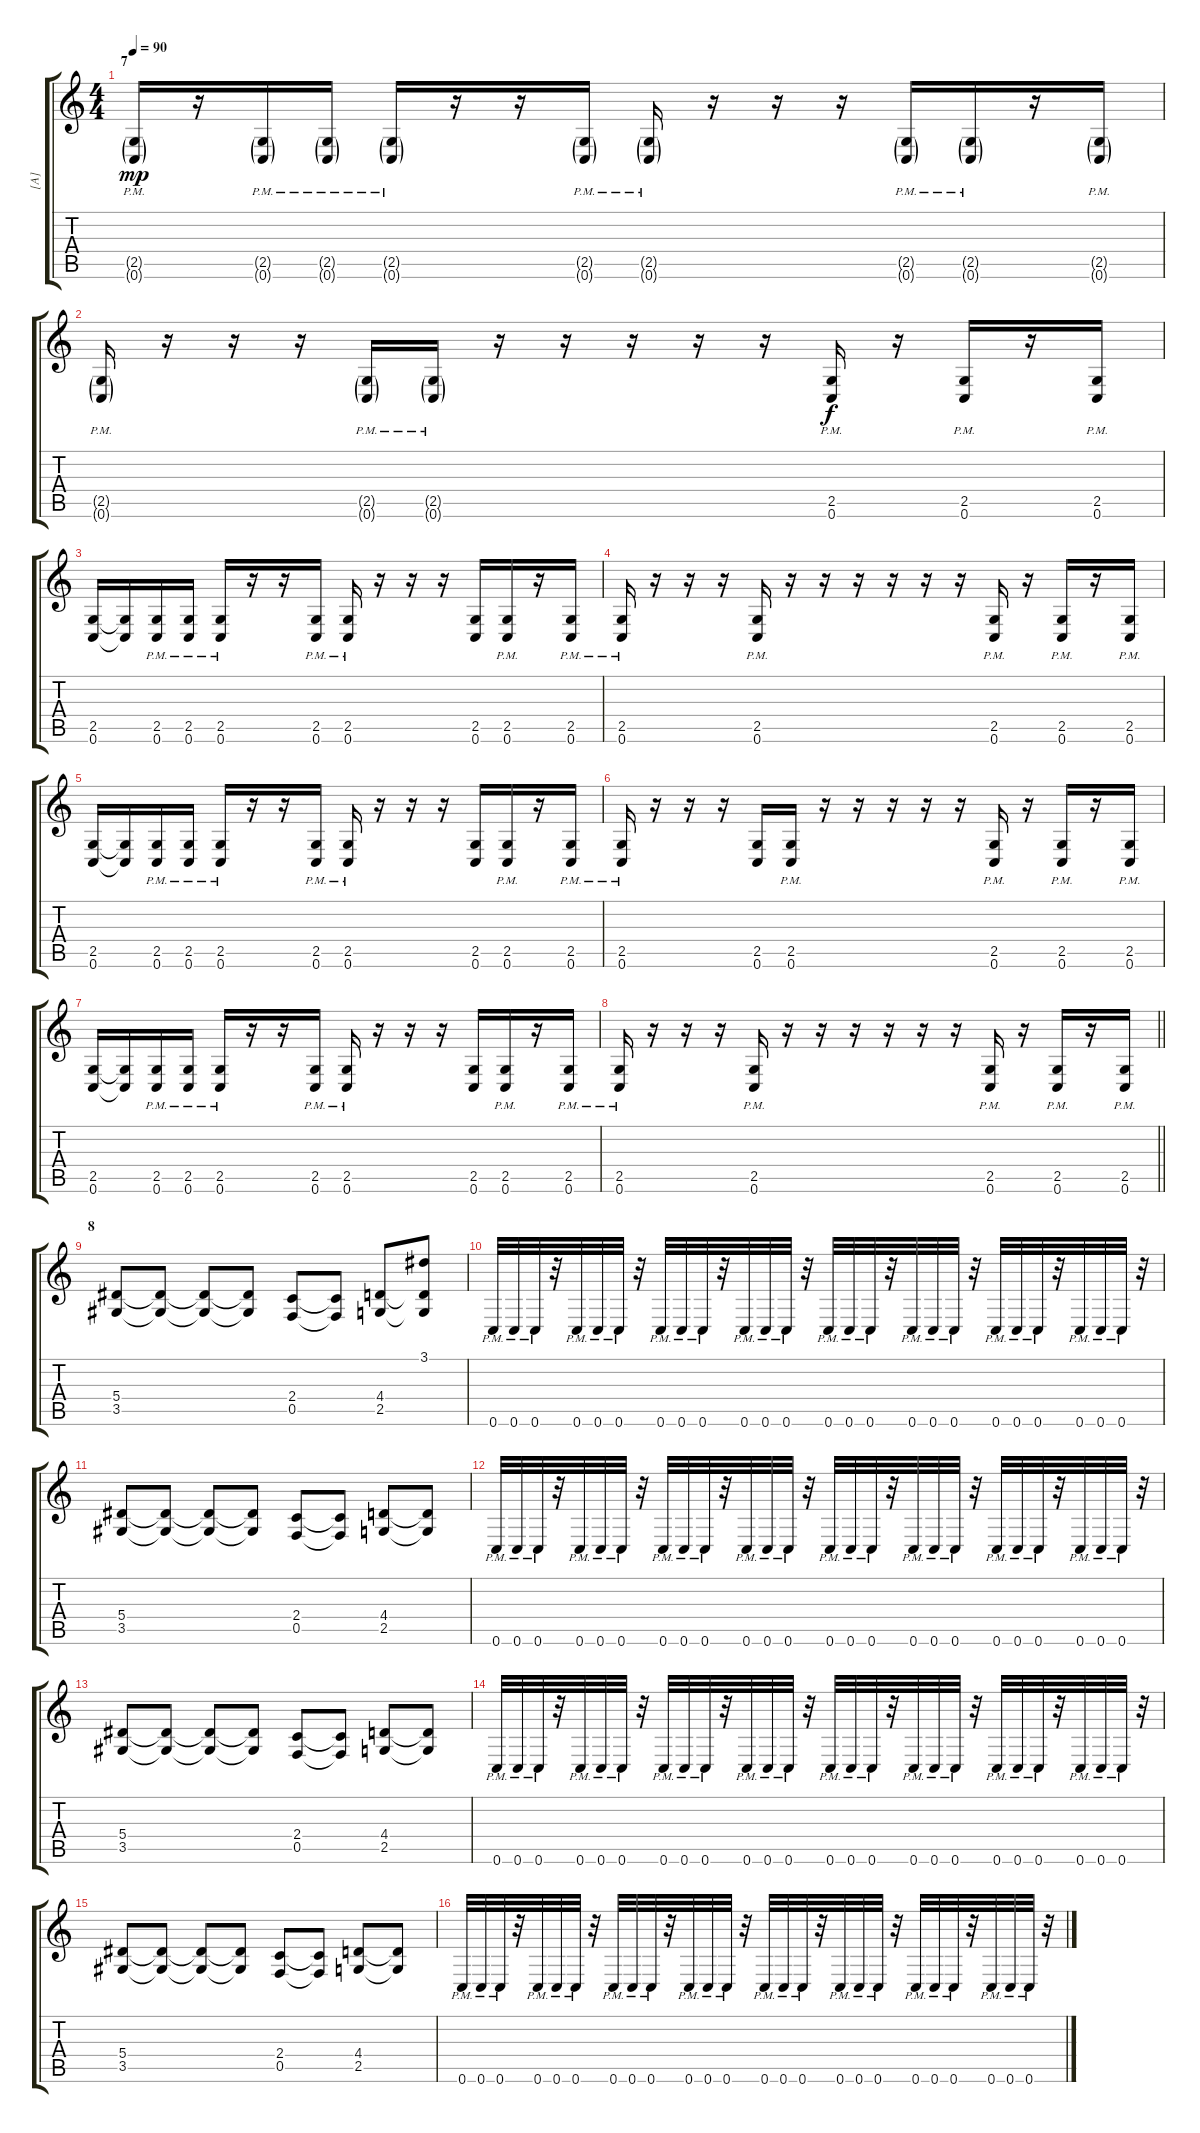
\track ("[A]" "[A]") {instrument distortionguitar}
\staff {score tabs}
\tuning (C4 G3 Eb3 Bb2 F2 C2) {hide}
\ts (4 4)
\section ("" "7")
\tempo 90
\clef g2
\ks c
(2.5{g pm} 0.6{g pm}).16{dy mp} r.16 (2.5{g pm} 0.6{g pm}).16 (2.5{g pm} 0.6{g pm}).16 (2.5{g pm} 0.6{g pm}).16 r.16 r.16 (2.5{g pm} 0.6{g pm}).16 (2.5{g pm} 0.6{g pm}).16 r.16 r.16 r.16 (2.5{g pm} 0.6{g pm}).16 (2.5{g pm} 0.6{g pm}).16 r.16 (2.5{g pm} 0.6{g pm}).16 |
(2.5{g pm} 0.6{g pm}).16 r.16 r.16 r.16 (2.5{g pm} 0.6{g pm}).16 (2.5{g pm} 0.6{g pm}).16 r.16 r.16 r.16 r.16 r.16 (2.5{pm} 0.6{pm}).16{dy f} r.16 (2.5{pm} 0.6{pm}).16 r.16 (2.5{pm} 0.6{pm}).16 |
(2.5 0.6).16 (2.5{t} 0.6{t}).16 (2.5{pm} 0.6{pm}).16 (2.5{pm} 0.6{pm}).16 (2.5{pm} 0.6{pm}).16 r.16 r.16 (2.5{pm} 0.6{pm}).16 (2.5{pm} 0.6{pm}).16 r.16 r.16 r.16 (2.5 0.6).16 (2.5{pm} 0.6{pm}).16 r.16 (2.5{pm} 0.6{pm}).16 |
(2.5{pm} 0.6{pm}).16 r.16 r.16 r.16 (2.5{pm} 0.6{pm}).16 r.16 r.16 r.16 r.16 r.16 r.16 (2.5{pm} 0.6{pm}).16 r.16 (2.5{pm} 0.6{pm}).16 r.16 (2.5{pm} 0.6{pm}).16 |
(2.5 0.6).16 (2.5{t} 0.6{t}).16 (2.5{pm} 0.6{pm}).16 (2.5{pm} 0.6{pm}).16 (2.5{pm} 0.6{pm}).16 r.16 r.16 (2.5{pm} 0.6{pm}).16 (2.5{pm} 0.6{pm}).16 r.16 r.16 r.16 (2.5 0.6).16 (2.5{pm} 0.6{pm}).16 r.16 (2.5{pm} 0.6{pm}).16 |
(2.5{pm} 0.6{pm}).16 r.16 r.16 r.16 (2.5 0.6).16 (2.5{pm} 0.6{pm}).16 r.16 r.16 r.16 r.16 r.16 (2.5{pm} 0.6{pm}).16 r.16 (2.5{pm} 0.6{pm}).16 r.16 (2.5{pm} 0.6{pm}).16 |
(2.5 0.6).16 (2.5{t} 0.6{t}).16 (2.5{pm} 0.6{pm}).16 (2.5{pm} 0.6{pm}).16 (2.5{pm} 0.6{pm}).16 r.16 r.16 (2.5{pm} 0.6{pm}).16 (2.5{pm} 0.6{pm}).16 r.16 r.16 r.16 (2.5 0.6).16 (2.5{pm} 0.6{pm}).16 r.16 (2.5{pm} 0.6{pm}).16 |
\barLineRight lightlight
(2.5{pm} 0.6{pm}).16 r.16 r.16 r.16 (2.5{pm} 0.6{pm}).16 r.16 r.16 r.16 r.16 r.16 r.16 (2.5{pm} 0.6{pm}).16 r.16 (2.5{pm} 0.6{pm}).16 r.16 (2.5{pm} 0.6{pm}).16 |
\section ("" "8")
(5.4 3.5).8 (5.4{t} 3.5{t}).8 (5.4{t} 3.5{t}).8 (5.4{t} 3.5{t}).8 (2.4 0.5).8 (2.4{t} 0.5{t}).8 (4.4 2.5).8 (3.1 4.4{t} 2.5{t}).8 |
0.6{pm}.32 0.6{pm}.32 0.6{pm}.32 r.32 0.6{pm}.32 0.6{pm}.32 0.6{pm}.32 r.32 0.6{pm}.32 0.6{pm}.32 0.6{pm}.32 r.32 0.6{pm}.32 0.6{pm}.32 0.6{pm}.32 r.32 0.6{pm}.32 0.6{pm}.32 0.6{pm}.32 r.32 0.6{pm}.32 0.6{pm}.32 0.6{pm}.32 r.32 0.6{pm}.32 0.6{pm}.32 0.6{pm}.32 r.32 0.6{pm}.32 0.6{pm}.32 0.6{pm}.32 r.32 |
(5.4 3.5).8 (5.4{t} 3.5{t}).8 (5.4{t} 3.5{t}).8 (5.4{t} 3.5{t}).8 (2.4 0.5).8 (2.4{t} 0.5{t}).8 (4.4 2.5).8 (4.4{t} 2.5{t}).8 |
0.6{pm}.32 0.6{pm}.32 0.6{pm}.32 r.32 0.6{pm}.32 0.6{pm}.32 0.6{pm}.32 r.32 0.6{pm}.32 0.6{pm}.32 0.6{pm}.32 r.32 0.6{pm}.32 0.6{pm}.32 0.6{pm}.32 r.32 0.6{pm}.32 0.6{pm}.32 0.6{pm}.32 r.32 0.6{pm}.32 0.6{pm}.32 0.6{pm}.32 r.32 0.6{pm}.32 0.6{pm}.32 0.6{pm}.32 r.32 0.6{pm}.32 0.6{pm}.32 0.6{pm}.32 r.32 |
(5.4 3.5).8 (5.4{t} 3.5{t}).8 (5.4{t} 3.5{t}).8 (5.4{t} 3.5{t}).8 (2.4 0.5).8 (2.4{t} 0.5{t}).8 (4.4 2.5).8 (4.4{t} 2.5{t}).8 |
0.6{pm}.32 0.6{pm}.32 0.6{pm}.32 r.32 0.6{pm}.32 0.6{pm}.32 0.6{pm}.32 r.32 0.6{pm}.32 0.6{pm}.32 0.6{pm}.32 r.32 0.6{pm}.32 0.6{pm}.32 0.6{pm}.32 r.32 0.6{pm}.32 0.6{pm}.32 0.6{pm}.32 r.32 0.6{pm}.32 0.6{pm}.32 0.6{pm}.32 r.32 0.6{pm}.32 0.6{pm}.32 0.6{pm}.32 r.32 0.6{pm}.32 0.6{pm}.32 0.6{pm}.32 r.32 |
(5.4 3.5).8 (5.4{t} 3.5{t}).8 (5.4{t} 3.5{t}).8 (5.4{t} 3.5{t}).8 (2.4 0.5).8 (2.4{t} 0.5{t}).8 (4.4 2.5).8 (4.4{t} 2.5{t}).8 |
0.6{pm}.32 0.6{pm}.32 0.6{pm}.32 r.32 0.6{pm}.32 0.6{pm}.32 0.6{pm}.32 r.32 0.6{pm}.32 0.6{pm}.32 0.6{pm}.32 r.32 0.6{pm}.32 0.6{pm}.32 0.6{pm}.32 r.32 0.6{pm}.32 0.6{pm}.32 0.6{pm}.32 r.32 0.6{pm}.32 0.6{pm}.32 0.6{pm}.32 r.32 0.6{pm}.32 0.6{pm}.32 0.6{pm}.32 r.32 0.6{pm}.32 0.6{pm}.32 0.6{pm}.32 r.32
